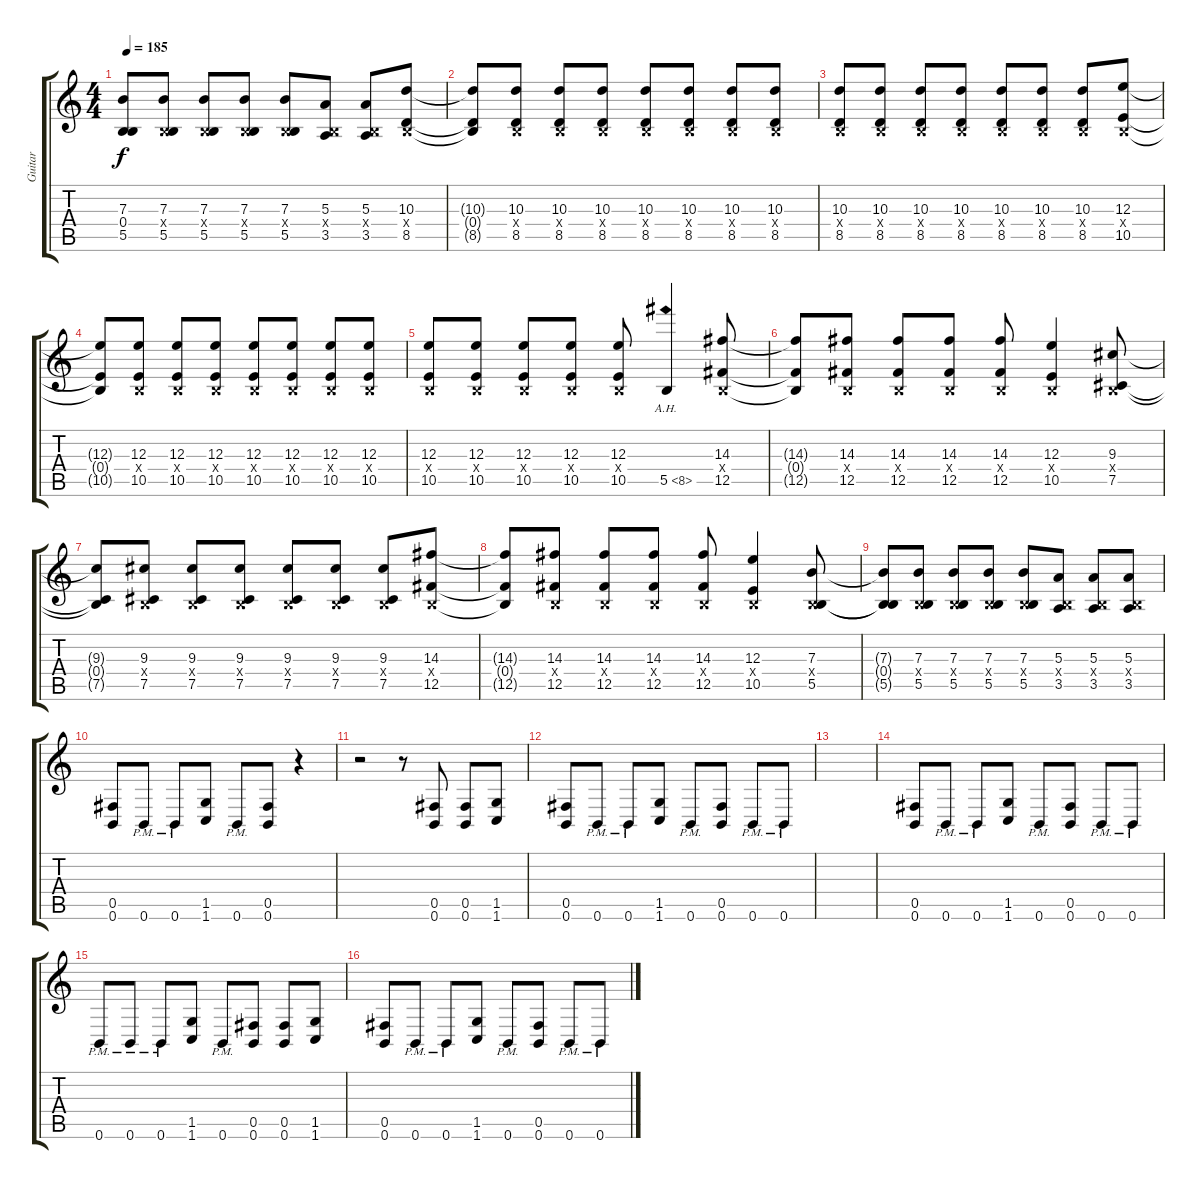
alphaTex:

\track ("Guitar" "Guitar") {instrument distortionguitar}
\staff {score tabs}
\tuning (Db4 Ab3 E3 B2 Gb2 B1) {hide}
\ts (4 4)
\tempo 185
\clef g2
\ks c
(7.3{t} 0.4{t} 5.5{t}).8{dy f} (7.3 0.4{x} 5.5).8 (7.3 0.4{x} 5.5).8 (7.3 0.4{x} 5.5).8 (7.3 0.4{x} 5.5).8 (5.3 0.4{x} 3.5).8 (5.3 0.4{x} 3.5).8 (10.3 0.4{x} 8.5).8 |
(10.3{t} 0.4{t} 8.5{t}).8 (10.3 0.4{x} 8.5).8 (10.3 0.4{x} 8.5).8 (10.3 0.4{x} 8.5).8 (10.3 0.4{x} 8.5).8 (10.3 0.4{x} 8.5).8 (10.3 0.4{x} 8.5).8 (10.3 0.4{x} 8.5).8 |
(10.3 0.4{x} 8.5).8 (10.3 0.4{x} 8.5).8 (10.3 0.4{x} 8.5).8 (10.3 0.4{x} 8.5).8 (10.3 0.4{x} 8.5).8 (10.3 0.4{x} 8.5).8 (10.3 0.4{x} 8.5).8 (12.3 0.4{x} 10.5).8 |
(12.3{t} 0.4{t} 10.5{t}).8 (12.3 0.4{x} 10.5).8 (12.3 0.4{x} 10.5).8 (12.3 0.4{x} 10.5).8 (12.3 0.4{x} 10.5).8 (12.3 0.4{x} 10.5).8 (12.3 0.4{x} 10.5).8 (12.3 0.4{x} 10.5).8 |
(12.3 0.4{x} 10.5).8 (12.3 0.4{x} 10.5).8 (12.3 0.4{x} 10.5).8 (12.3 0.4{x} 10.5).8 (12.3 0.4{x} 10.5).8 5.5{ah 3}.4{instrument guitarharmonics} (14.3 0.4{x} 12.5).8{instrument distortionguitar} |
(14.3{t} 0.4{t} 12.5{t}).8 (14.3 0.4{x} 12.5).8 (14.3 0.4{x} 12.5).8 (14.3 0.4{x} 12.5).8 (14.3 0.4{x} 12.5).8 (12.3 0.4{x} 10.5).4 (9.3 0.4{x} 7.5).8 |
(9.3{t} 0.4{t} 7.5{t}).8 (9.3 0.4{x} 7.5).8 (9.3 0.4{x} 7.5).8 (9.3 0.4{x} 7.5).8 (9.3 0.4{x} 7.5).8 (9.3 0.4{x} 7.5).8 (9.3 0.4{x} 7.5).8 (14.3 0.4{x} 12.5).8 |
(14.3{t} 0.4{t} 12.5{t}).8 (14.3 0.4{x} 12.5).8 (14.3 0.4{x} 12.5).8 (14.3 0.4{x} 12.5).8 (14.3 0.4{x} 12.5).8 (12.3 0.4{x} 10.5).4 (7.3 0.4{x} 5.5).8 |
(7.3{t} 0.4{t} 5.5{t}).8 (7.3 0.4{x} 5.5).8 (7.3 0.4{x} 5.5).8 (7.3 0.4{x} 5.5).8 (7.3 0.4{x} 5.5).8 (5.3 0.4{x} 3.5).8 (5.3 0.4{x} 3.5).8 (5.3 0.4{x} 3.5).8 |
(0.5 0.6).8 0.6{pm}.8 0.6{pm}.8 (1.5 1.6).8 0.6{pm}.8 (0.5 0.6).8 r.4 |
r.2 r.8 (0.5 0.6).8 (0.5 0.6).8 (1.5 1.6).8 |
(0.5 0.6).8 0.6{pm}.8 0.6{pm}.8 (1.5 1.6).8 0.6{pm}.8 (0.5 0.6).8 0.6{pm}.8 0.6{pm}.8 |
|
(0.5 0.6).8 0.6{pm}.8 0.6{pm}.8 (1.5 1.6).8 0.6{pm}.8 (0.5 0.6).8 0.6{pm}.8 0.6{pm}.8 |
0.6{pm}.8 0.6{pm}.8 0.6{pm}.8 (1.5 1.6).8 0.6{pm}.8 (0.5 0.6).8 (0.5 0.6).8 (1.5 1.6).8 |
(0.5 0.6).8 0.6{pm}.8 0.6{pm}.8 (1.5 1.6).8 0.6{pm}.8 (0.5 0.6).8 0.6{pm}.8 0.6{pm}.8
